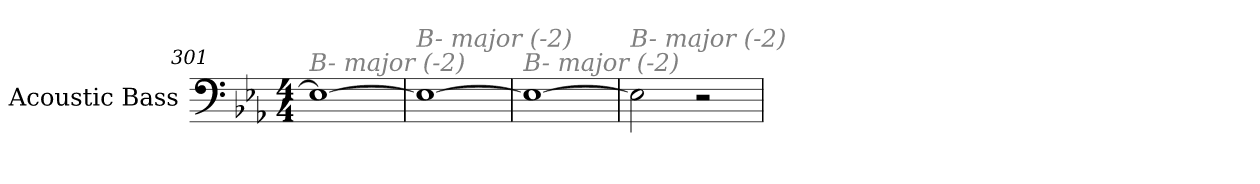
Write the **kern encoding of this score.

**kern
*part1
*staff1
*I"Acoustic Bass
*clefF4
*ITrd7c12
*k[b-e-a-]
*E-:
*M4/4
=301
!LO:TX:i:color=#808080:t=B- major (-2)
1EE-_
=302
!LO:TX:i:color=#808080:t=B- major (-2)
1EE-_
=303
!LO:TX:i:color=#808080:t=B- major (-2)
1EE-_
=304
!LO:TX:i:color=#808080:t=B- major (-2)
2EE-]
2r
=
*-
